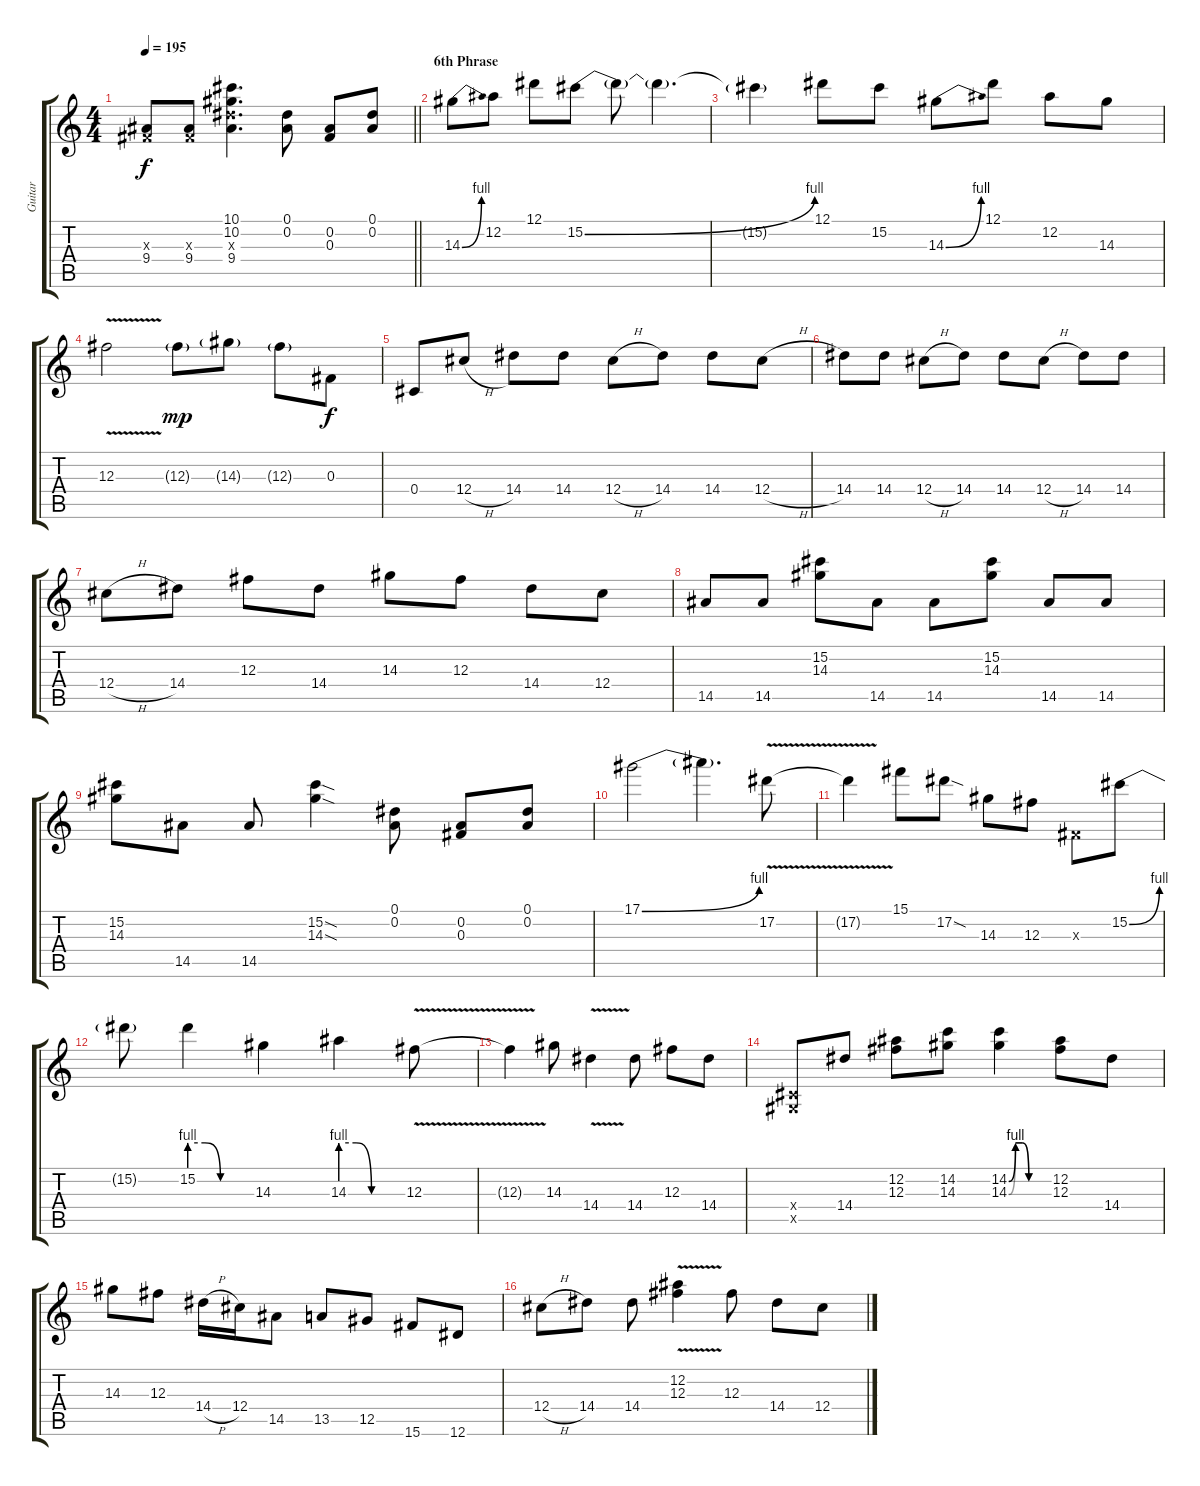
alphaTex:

\track ("Guitar" "Guitar") {instrument electricguitarjazz}
\staff {score tabs}
\tuning (Eb4 Bb3 Gb3 Db3 Ab2 Eb2) {hide}
\ts (4 4)
\tempo 195
\clef g2
\barLineRight lightlight
\ks c
(0.3{x} 9.4).8{dy f} (0.3{x} 9.4).8 (10.1 10.2 9.3{x} 9.4).4{d} (0.1 0.2).8 (0.2 0.3).8 (0.1 0.2).8 |
\section ("" "6th Phrase")
14.3{be (bend 0 0 60 4)}.8 12.2.8 12.1.8 15.2{be (bend 0 0 60 4)}.8 15.2{t}.8 15.2{t}.4{d} |
15.2{t}.4 12.1.8 15.2.8 14.3{be (bend 0 0 60 4)}.8 12.1.8 12.2.8 14.3.8 |
12.3{v}.2 12.3{g}.8{dy mp} 14.3{g}.8 12.3{g}.8 0.3.8{dy f} |
0.4.8 12.4{h}.8 14.4.8 14.4.8 12.4{h}.8 14.4.8 14.4.8 12.4{h}.8 |
14.4.8 14.4.8 12.4{h}.8 14.4.8 14.4.8 12.4{h}.8 14.4.8 14.4.8 |
12.4{h}.8 14.4.8 12.3.8 14.4.8 14.3.8 12.3.8 14.4.8 12.4.8 |
14.5.8 14.5.8 (15.2 14.3).8 14.5.8 14.5.8 (15.2 14.3).8 14.5.8 14.5.8 |
(15.2 14.3).8 14.5.8 14.5.8 (15.2{sod} 14.3{sod}).4 (0.1 0.2).8 (0.2 0.3).8 (0.1 0.2).8 |
17.1{be (bend 0 0 60 4)}.2 17.1{t}.4{d} 17.2{v}.8 |
17.2{t}.4 15.1.8 17.2{sod}.8 14.3.8 12.3.8 0.3{x}.8 15.2{be (bend 0 0 60 4)}.8 |
15.2{t}.8 15.2{be (custom 0 4 15 4 30 0 60 0)}.4 14.3.4 14.3{be (custom 0 4 15 4 30 0 60 0)}.4 12.3{v}.8 |
12.3{t}.4 14.3.8 14.4{v}.4 14.4.8 12.3.8 14.4.8 |
(0.4{x} 0.5{x}).8 14.4.8 (12.2 12.3).8 (14.2 14.3).8 (14.2{be (custom 0 0 10 4 20 4 30 0 60 0)} 14.3{be (custom 0 0 10 4 20 4 30 0 60 0)}).4 (12.2 12.3).8 14.4.8 |
14.3.8 12.3.8 14.4{h}.16 12.4.16 14.5.8 13.5.8 12.5.8 15.6.8 12.6.8 |
12.4{h}.8 14.4.8 14.4.8 (12.2{v} 12.3{v}).4 12.3.8 14.4.8 12.4.8
